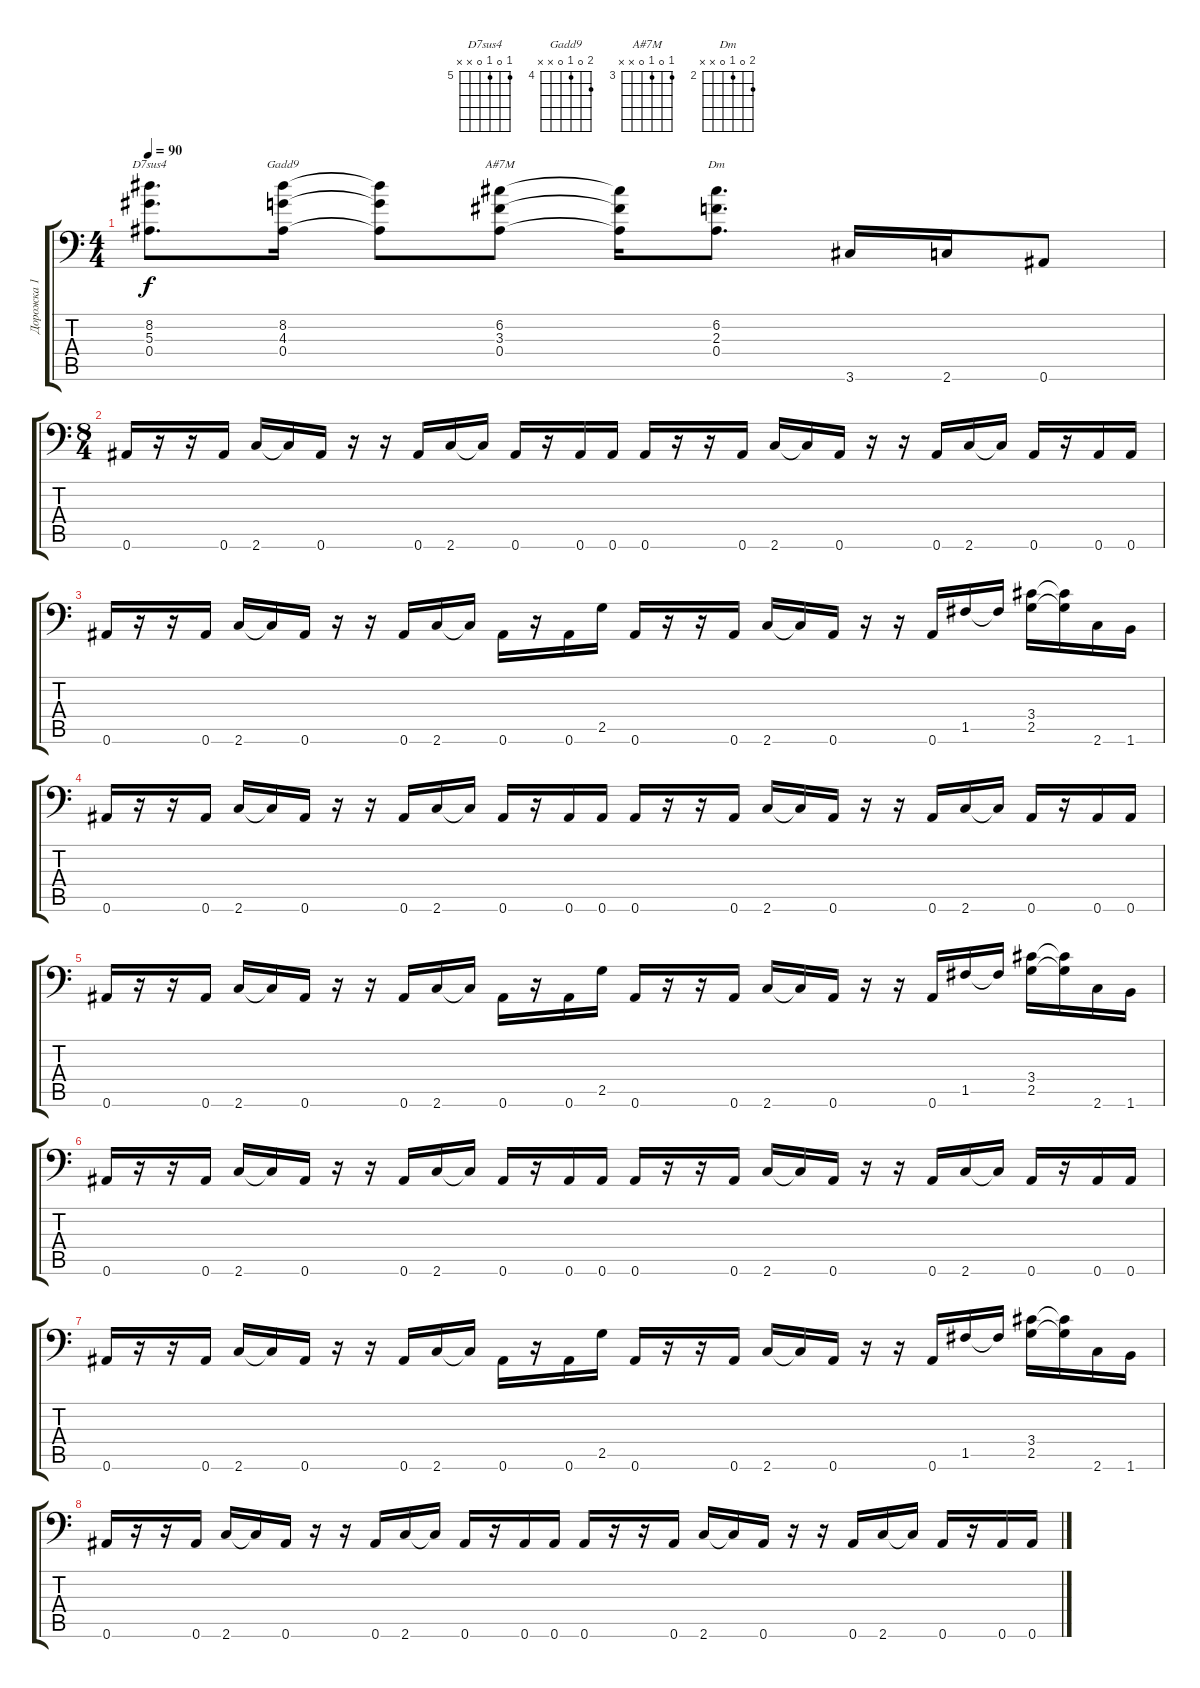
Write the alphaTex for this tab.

\track ("Дорожка 1" "Дорожка 1") {instrument distortionguitar}
\staff {score tabs}
\tuning (C4 G3 Eb3 Bb2 F2 Bb1) {hide}
\chord ("D7sus4" 5 0 5 0 x x) {firstfret 5}
\chord ("Gadd9" 5 0 4 0 x x) {firstfret 4}
\chord ("A#7M" 3 0 3 0 x x) {firstfret 3}
\chord ("Dm" 3 0 2 0 x x) {firstfret 2}
\ts (4 4)
\tempo 90
\clef f4
\ks c
(8.2 5.3 0.4).8{d ch "D7sus4" dy f} (8.2 4.3 0.4).16{ch "Gadd9"} (8.2{t} 4.3{t} 0.4{t}).8 (6.2 3.3 0.4).8{ch "A#7M"} (6.2{t} 3.3{t} 0.4{t}).16 (6.2 2.3 0.4).8{d ch "Dm"} 3.6.16 2.6.16 0.6.8 |
\ts (8 4)
0.6.16 r.16 r.16 0.6.16 2.6.16 2.6{t}.16 0.6.16 r.16 r.16 0.6.16 2.6.16 2.6{t}.16 0.6.16 r.16 0.6.16 0.6.16 0.6.16 r.16 r.16 0.6.16 2.6.16 2.6{t}.16 0.6.16 r.16 r.16 0.6.16 2.6.16 2.6{t}.16 0.6.16 r.16 0.6.16 0.6.16 |
0.6.16 r.16 r.16 0.6.16 2.6.16 2.6{t}.16 0.6.16 r.16 r.16 0.6.16 2.6.16 2.6{t}.16 0.6.16 r.16 0.6.16 2.5.16 0.6.16 r.16 r.16 0.6.16 2.6.16 2.6{t}.16 0.6.16 r.16 r.16 0.6.16 1.5.16 1.5{t}.16 (3.4 2.5).16 (3.4{t} 2.5{t}).16 2.6.16 1.6.16 |
0.6.16 r.16 r.16 0.6.16 2.6.16 2.6{t}.16 0.6.16 r.16 r.16 0.6.16 2.6.16 2.6{t}.16 0.6.16 r.16 0.6.16 0.6.16 0.6.16 r.16 r.16 0.6.16 2.6.16 2.6{t}.16 0.6.16 r.16 r.16 0.6.16 2.6.16 2.6{t}.16 0.6.16 r.16 0.6.16 0.6.16 |
0.6.16 r.16 r.16 0.6.16 2.6.16 2.6{t}.16 0.6.16 r.16 r.16 0.6.16 2.6.16 2.6{t}.16 0.6.16 r.16 0.6.16 2.5.16 0.6.16 r.16 r.16 0.6.16 2.6.16 2.6{t}.16 0.6.16 r.16 r.16 0.6.16 1.5.16 1.5{t}.16 (3.4 2.5).16 (3.4{t} 2.5{t}).16 2.6.16 1.6.16 |
0.6.16 r.16 r.16 0.6.16 2.6.16 2.6{t}.16 0.6.16 r.16 r.16 0.6.16 2.6.16 2.6{t}.16 0.6.16 r.16 0.6.16 0.6.16 0.6.16 r.16 r.16 0.6.16 2.6.16 2.6{t}.16 0.6.16 r.16 r.16 0.6.16 2.6.16 2.6{t}.16 0.6.16 r.16 0.6.16 0.6.16 |
0.6.16 r.16 r.16 0.6.16 2.6.16 2.6{t}.16 0.6.16 r.16 r.16 0.6.16 2.6.16 2.6{t}.16 0.6.16 r.16 0.6.16 2.5.16 0.6.16 r.16 r.16 0.6.16 2.6.16 2.6{t}.16 0.6.16 r.16 r.16 0.6.16 1.5.16 1.5{t}.16 (3.4 2.5).16 (3.4{t} 2.5{t}).16 2.6.16 1.6.16 |
0.6.16 r.16 r.16 0.6.16 2.6.16 2.6{t}.16 0.6.16 r.16 r.16 0.6.16 2.6.16 2.6{t}.16 0.6.16 r.16 0.6.16 0.6.16 0.6.16 r.16 r.16 0.6.16 2.6.16 2.6{t}.16 0.6.16 r.16 r.16 0.6.16 2.6.16 2.6{t}.16 0.6.16 r.16 0.6.16 0.6.16
